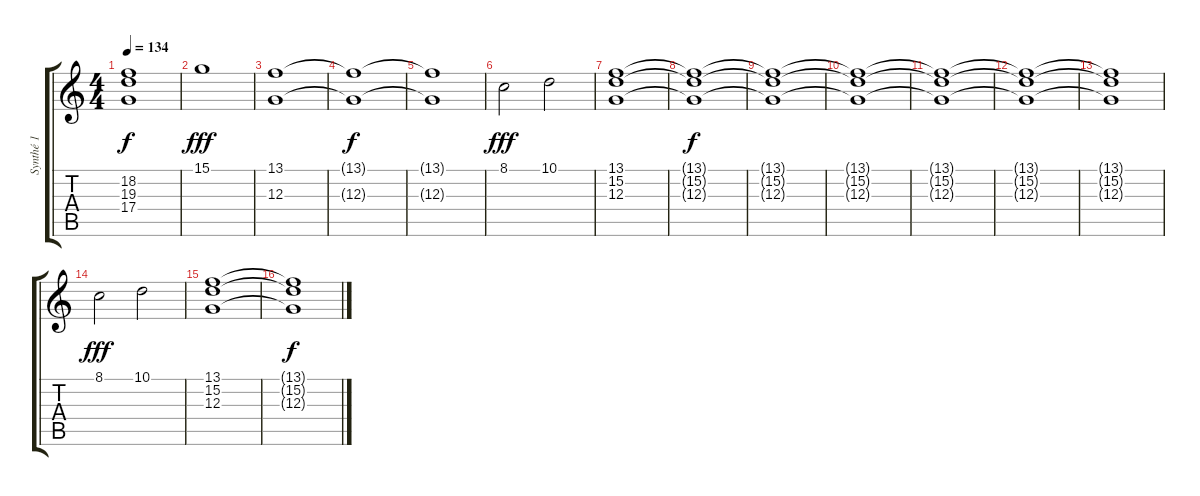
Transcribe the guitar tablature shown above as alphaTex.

\track ("Synthé 1" "Synthé 1") {instrument pad2warm}
\staff {score tabs}
\tuning (E4 B3 G3 D3 A2 E2) {hide}
\ts (4 4)
\tempo 134
\clef g2
\ks c
(18.2{t} 19.3{t} 17.4{t}).1{dy f} |
15.1.1{dy fff} |
(13.1 12.3).1 |
(13.1{t} 12.3{t}).1{dy f} |
(13.1{t} 12.3{t}).1 |
8.1.2{dy fff} 10.1.2 |
(13.1 15.2 12.3).1 |
(13.1{t} 15.2{t} 12.3{t}).1{dy f} |
(13.1{t} 15.2{t} 12.3{t}).1 |
(13.1{t} 15.2{t} 12.3{t}).1 |
(13.1{t} 15.2{t} 12.3{t}).1 |
(13.1{t} 15.2{t} 12.3{t}).1 |
(13.1{t} 15.2{t} 12.3{t}).1 |
8.1.2{dy fff} 10.1.2 |
(13.1 15.2 12.3).1 |
(13.1{t} 15.2{t} 12.3{t}).1{dy f}
